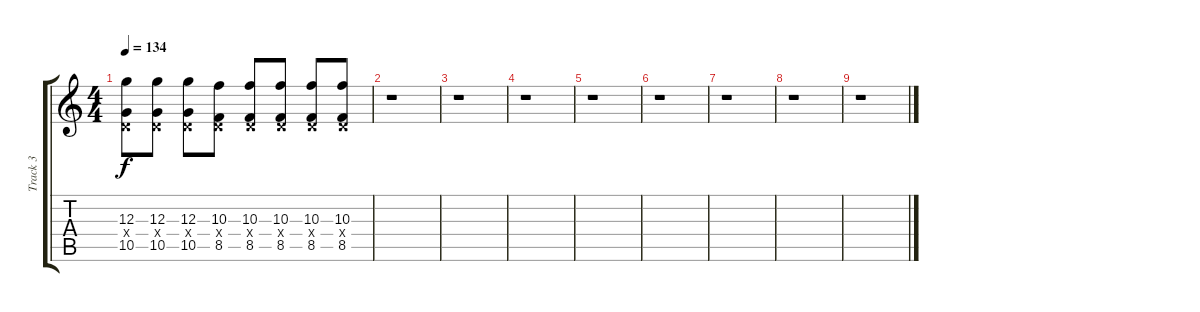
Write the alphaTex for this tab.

\track ("Track 3" "Track 3") {instrument overdrivenguitar}
\staff {score tabs}
\tuning (E4 B3 G3 D3 A2 E2) {hide}
\ts (4 4)
\tempo 134
\clef g2
\ks c
(12.3 0.4{x} 10.5).8{dy f} (12.3 0.4{x} 10.5).8 (12.3 0.4{x} 10.5).8 (10.3 0.4{x} 8.5).8 (10.3 0.4{x} 8.5).8 (10.3 0.4{x} 8.5).8 (10.3 0.4{x} 8.5).8 (10.3 0.4{x} 8.5).8 |
r.1 |
r.1 |
r.1 |
r.1 |
r.1 |
r.1 |
r.1 |
r.1
